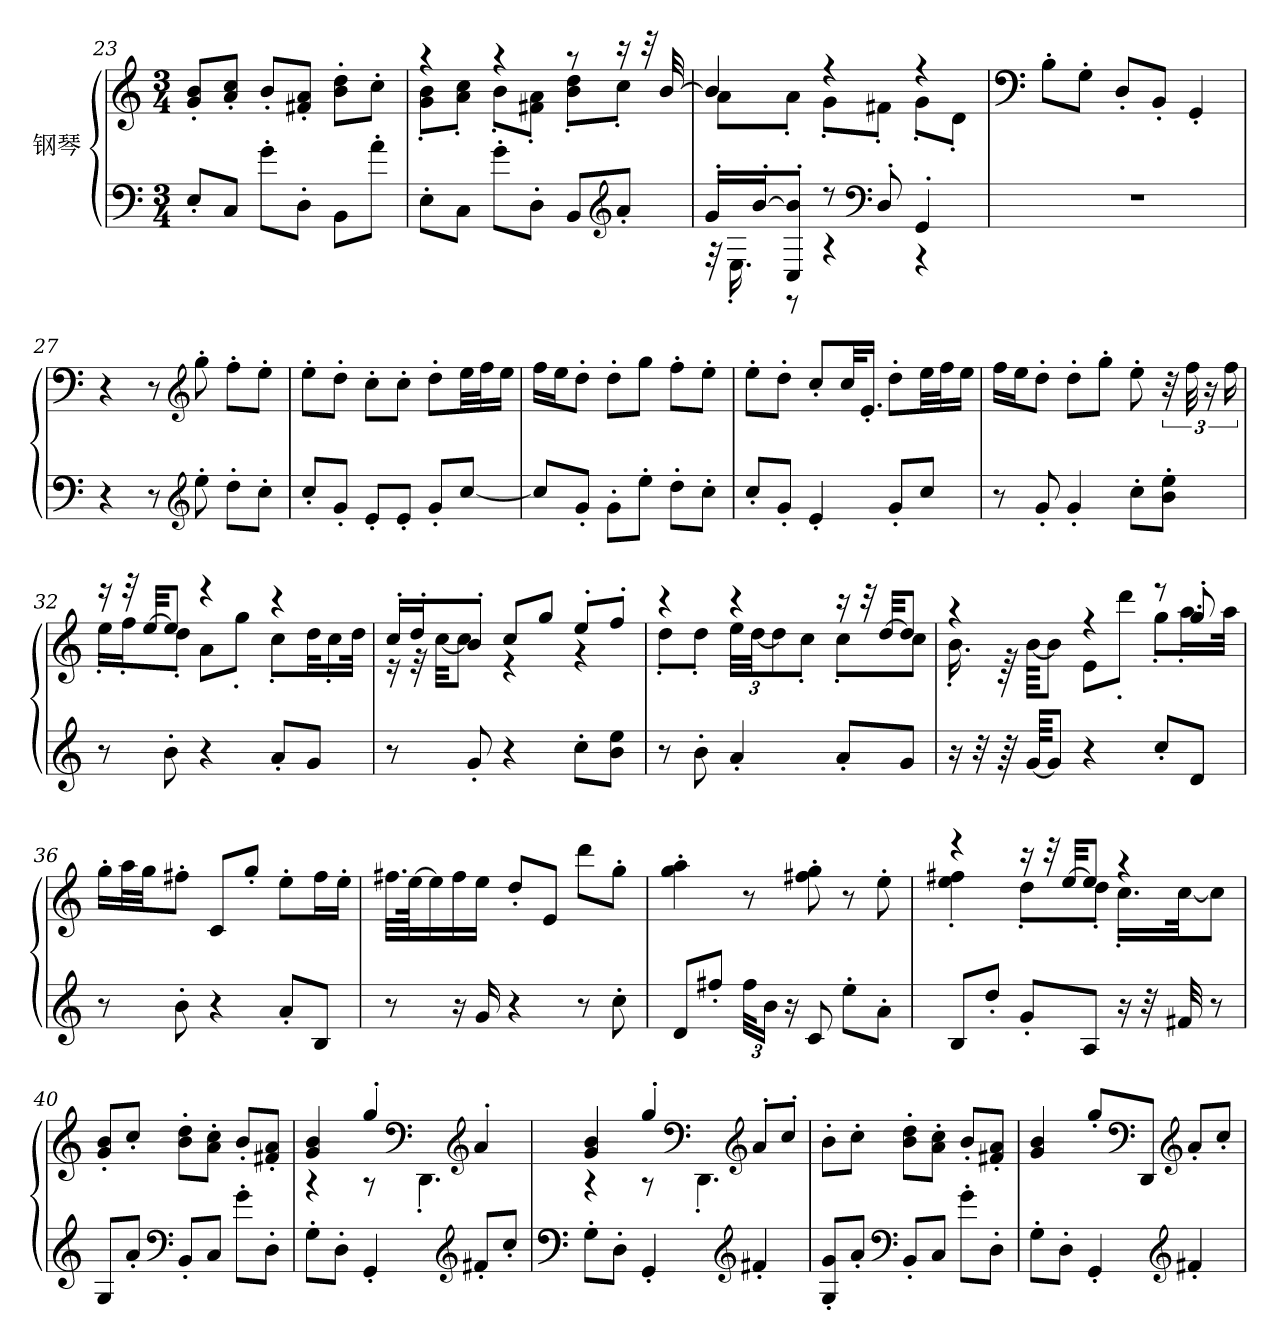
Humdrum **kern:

**kern	**kern
*part1	*part1
*staff2	*staff1
*I"钢琴	*
*clefF4	*clefG2
*k[]	*k[]
*M3/4	*M3/4
=23	=23
8E'/L	8g/' 8b/'L
8C/J	8a/' 8cc/'J
8g'\L	8b'/L
8D'\J	8f#X/' 8a/'J
8BB\L	8b\' 8dd\'L
8a'\J	8cc'\J
!!LO:PB:g=z
=24	=24
*	*^
8E'\L	4r	8g\' 8b\'L
8C\J	.	8a\' 8cc\'J
8g'\L	4r	8b'\L
8D'\J	.	8f#X\' 8a\'J
8BB/L	8r	8b\' 8dd\'L
*clefG2	*	*
8a'/J	16r	8cc'\J
.	32r	.
.	[32b/	.
=25	=25	=25
*^	*	*
16g'/LL	32r	4b/]	8a\L
.	16.E'\	.	.
[16b'/J	.	.	.
8C/' 8b/]'J	8r	.	8a'\J
8r	4r	4r	8g'\L
*clefF4	*	*	*
8D'/	.	.	8f#X'\J
4GG'/	4r	4r	8g'\L
.	.	.	8d'\J
*v	*v	*	*
*	*v	*v
=26	=26
*	*clefF4
2.r	8B'\L
.	8G'\J
.	8D'/L
.	8BB'/J
.	4GG'/
=27	=27
4r	4r
8r	8r
*clefG2	*clefG2
8ee'\	8gg'\
8dd'\L	8ff'\L
8cc'\J	8ee'\J
=28	=28
8cc'/L	8ee'\L
8g'/J	8dd'\J
8e'/L	8cc'\L
8e'/J	8cc'\J
8g'/L	8dd'\L
[8cc/J	32ee\LL
.	32ff\J
.	16ee\JJ
!!LO:LB:g=z
=29	=29
8cc/L]	16ff\LL
.	16ee\J
8g'/J	8dd'\J
8g'\L	8dd'\L
8ee'\J	8gg\J
8dd'\L	8ff'\L
8cc'\J	8ee'\J
=30	=30
8cc'/L	8ee'\L
8g'/J	8dd'\J
4e'/	8cc'/L
.	32cc/KL
.	16.e'/JJ
8g'/L	8dd'\L
8cc/J	32ee\LL
.	32ff\J
.	16ee\JJ
=31	=31
8r	16ff\LL
.	16ee\J
8g'/	8dd'\J
4g'/	8dd'\L
.	8gg'\J
8cc'\L	8ee'\
8b\' 8ee\'J	48r
.	48ff\
.	24r
.	24ff\
=32	=32
*	*^
8r	16r	16ee'\LL
.	32r	16ff'\J
.	[32ee/KKL	.
8b'\	8ee/J]	8dd'\J
4r	4r	8a\L
.	.	8gg'\J
8a'/L	4r	8cc'\L
8g/J	.	32dd\KL
.	.	16cc'\
.	.	32dd\JJk
!!LO:LB:g=z	!!
=33	=33	=33
8r	16cc'/LL	16r
.	16dd'/J	32r
.	.	[32cc\KKL
8g'/	8b'/J	8cc\J]
4r	8cc/L	4r
.	8gg/J	.
8cc'\L	8ee'/L	4r
8b\ 8ee\J	8ff'/J	.
=34	=34	=34
8r	4r	8dd'\L
8b'\	.	8dd'\J
*	*	*Xbrackettup
4a'/	4r	48ee\LLL
.	.	[48dd\JJ
.	.	12dd\]
.	.	8cc'\J
8a'/L	16r	8cc'\L
.	32r	.
.	[32dd/KKL	.
8g/J	8dd/J]	8cc\J
=35	=35	=35
16r	4r	16.b'\
32r	.	.
64r	.	64r
[64g/KKKL	.	[64b\KKKL
8g/J]	.	8b\J]
4r	4r	8e\L
.	.	8ddd'\J
8cc'/L	8r	8gg'\L
8d/J	8gg'/	16.aa'\L
.	.	32aa\JJk
*	*v	*v
=36	=36
8r	16gg'\LL
.	32aa\L
.	32gg\JJ
8b'\	8ff#X'\J
4r	8c/L
.	8gg'/J
8a'/L	8ee'\L
8B/J	16ff#\L
.	16ee'\JJ
!!LO:LB:g=z
=37	=37
8r	32.ff#X\LLL
.	[64ee\JK
.	16ee\]
16r	16ff#\
16g/	16ee\JJ
4r	8dd'/L
.	8e/J
8r	8ddd\L
8cc'\	8gg'\J
=38	=38
8d/L	4gg\' 4aa\'
8ff#X'/J	.
*Xbrackettup	*
48ff#\KLL	8r
24b\JJ	.
16r	.
8c/	8ff#X\' 8gg\'
8ee'\L	8r
8a'\J	8ee'\
=39	=39
*	*^
8B/L	4r	4ee\' 4ff#X\'
8dd'/J	.	.
8g'/L	16r	8dd'\L
.	32r	.
.	[32ee/KKL	.
8A/J	8ee/J]	8dd'\J
16r	4r	16.cc'\LL
32r	.	.
32f#X/	.	[32cc\JK
8r	.	8cc\J]
*	*v	*v
=40	=40
8G/L	8g/' 8b/'L
8a'/J	8cc'/J
*clefF4	*
8BB'/L	8b\' 8dd\'L
8C/J	8a\' 8cc\'J
8g'\L	8b'/L
8D'\J	8f#X/' 8a/'J
!!LO:LB:g=z
=41	=41
*	*^
8G'\L	4g/ 4b/	4r
8D'\J	.	.
4GG'/	4gg'/	8r
*	*clefF4	*
.	.	4.DD'\
*clefG2	*clefG2	*
8f#X'/L	4a'/	.
8cc'/J	.	.
=42	=42	=42
*clefF4	*	*
8G'\L	4g/ 4b/	4r
8D'\J	.	.
4GG'/	4gg'/	8r
*	*clefF4	*
.	.	4.DD'\
*clefG2	*clefG2	*
4f#X'/	8a'/L	.
.	8cc'/J	.
*	*v	*v
=43	=43
8G/' 8g/'L	8b'\L
8a'/J	8cc'\J
*clefF4	*
8BB'/L	8b\' 8dd\'L
8C/J	8a\' 8cc\'J
8g'\L	8b'/L
8D'\J	8f#X/' 8a/'J
=44	=44
8G'\L	4g/ 4b/
8D'\J	.
4GG'/	8gg'/L
*	*clefF4
.	8DD/J
*clefG2	*clefG2
4f#X'/	8a'/L
.	8cc'/J
=	=
*-	*-
